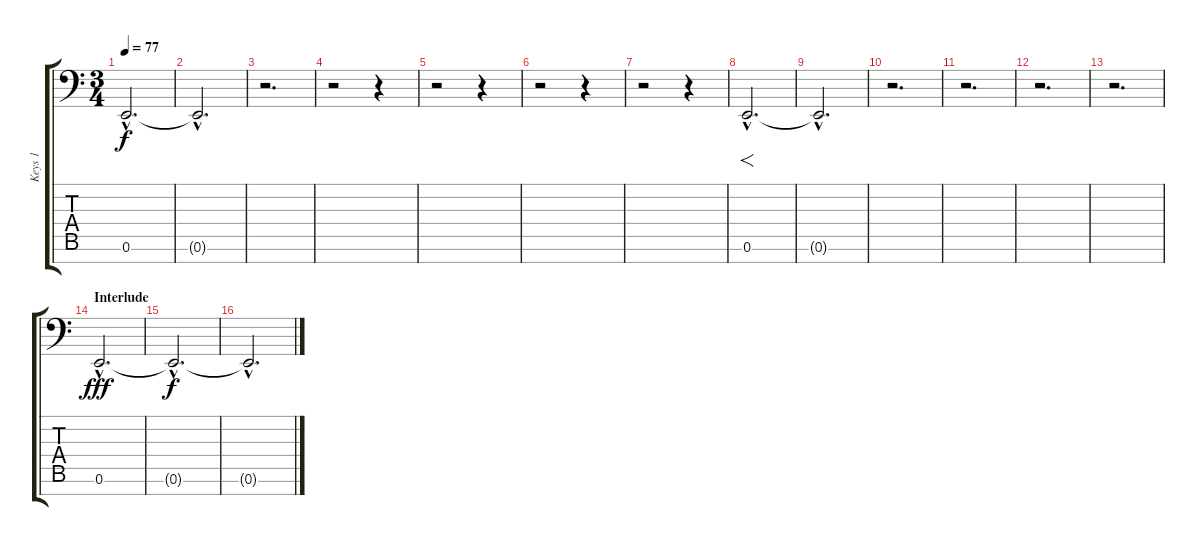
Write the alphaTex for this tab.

\track ("Keys 1" "Keys 1") {instrument fx6goblins}
\staff {score tabs}
\tuning (E4 B3 G3 D3 A2 E2 A1) {hide}
\ts (3 4)
\tempo 77
\clef f4
\ks c
0.6{hac t}.2{d dy f} |
0.6{hac t}.2{d} |
r.2{d} |
r.2 r.4 |
r.2 r.4 |
r.2 r.4 |
r.2 r.4 |
0.6{hac}.2{f d} |
0.6{hac t}.2{d} |
r.2{d} |
r.2{d} |
r.2{d} |
r.2{d} |
\section ("" "Interlude")
0.6{hac}.2{d dy fff} |
0.6{hac t}.2{d dy f} |
0.6{hac t}.2{d}
